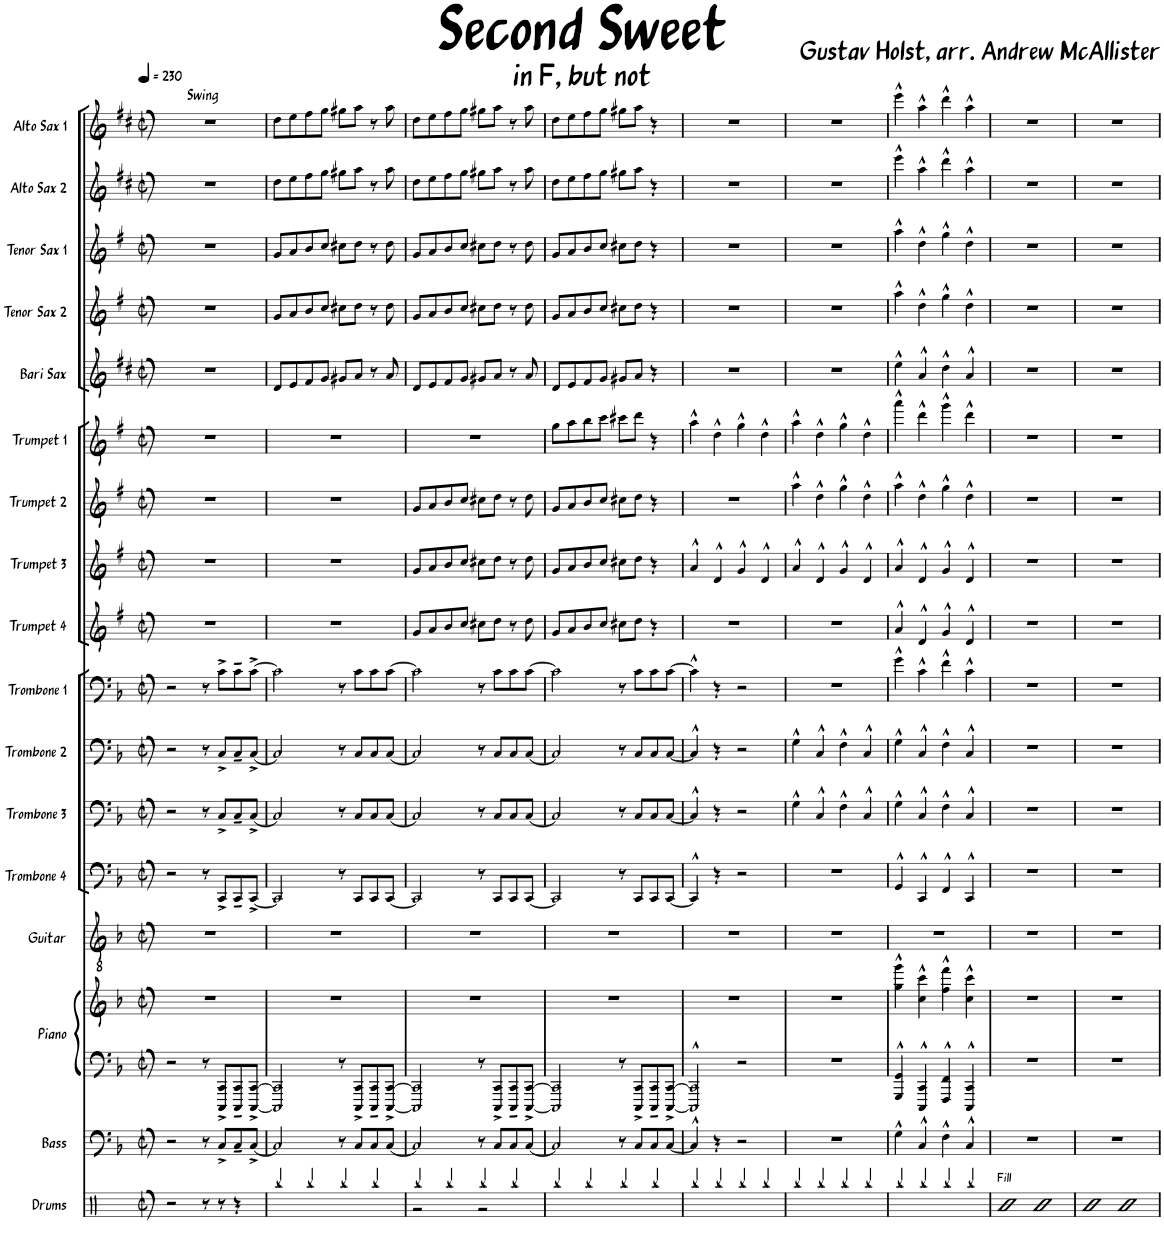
**kern	**kern	**kern	**kern	**kern	**kern	**kern	**kern	**kern	**kern	**kern	**kern	**kern	**kern	**kern	**kern	**kern	**kern
*part17	*part16	*part15	*part15	*part14	*part13	*part12	*part11	*part10	*part9	*part8	*part7	*part6	*part5	*part4	*part3	*part2	*part1
*staff18	*staff17	*staff16	*staff15	*staff14	*staff13	*staff12	*staff11	*staff10	*staff9	*staff8	*staff7	*staff6	*staff5	*staff4	*staff3	*staff2	*staff1
*I"Drums	*I"Bass	*I"Piano	*	*I"Guitar	*I"Trombone 4	*I"Trombone 3	*I"Trombone 2	*I"Trombone 1	*I"Trumpet 4	*I"Trumpet 3	*I"Trumpet 2	*I"Trumpet 1	*I"Bari Sax	*I"Tenor Sax 2	*I"Tenor Sax 1	*I"Alto Sax 2	*I"Alto Sax 1
*I'Drums	*I'Bass	*I'Pno.	*	*I'Gtr.	*I'Tbn. 4	*I'Tbn. 3	*I'Tbn. 2	*I'Tbn. 1	*I'Tpt. 4	*I'Tpt. 3	*I'Tpt. 2	*I'Tpt. 1	*I'Bari	*I'Tenor 2	*I'Tenor 1	*I'Alto 2	*I'Alto 1
*clefX	*clefF4	*clefF4	*clefG2	*clefGv2	*clefF4	*clefF4	*clefF4	*clefF4	*clefG2	*clefG2	*clefG2	*clefG2	*clefG2	*clefG2	*clefG2	*clefG2	*clefG2
*	*Trd7c12	*	*	*	*	*	*	*	*Trd1c2	*Trd1c2	*Trd1c2	*Trd1c2	*Trd12c21	*Trd8c14	*Trd8c14	*Trd5c9	*Trd5c9
*k[]	*k[b-]	*k[b-]	*k[b-]	*k[b-]	*k[b-]	*k[b-]	*k[b-]	*k[b-]	*k[f#]	*k[f#]	*k[f#]	*k[f#]	*k[f#c#]	*k[f#]	*k[f#]	*k[f#c#]	*k[f#c#]
*M2/2	*M2/2	*M2/2	*M2/2	*M2/2	*M2/2	*M2/2	*M2/2	*M2/2	*M2/2	*M2/2	*M2/2	*M2/2	*M2/2	*M2/2	*M2/2	*M2/2	*M2/2
*met(c|)	*met(c|)	*met(c|)	*met(c|)	*met(c|)	*met(c|)	*met(c|)	*met(c|)	*met(c|)	*met(c|)	*met(c|)	*met(c|)	*met(c|)	*met(c|)	*met(c|)	*met(c|)	*met(c|)	*met(c|)
*MM230	*MM230	*MM230	*MM230	*MM230	*MM230	*MM230	*MM230	*MM230	*MM230	*MM230	*MM230	*MM230	*MM230	*MM230	*MM230	*MM230	*MM230
=1	=1	=1	=1	=1	=1	=1	=1	=1	=1	=1	=1	=1	=1	=1	=1	=1	=1
2r	2r	2r	1r	1r	2r	2r	2r	2r	1r	1r	1r	1r	1r	1r	1r	1r	1r
8r	8r	8r	.	.	8r	8r	8r	8r	.	.	.	.	.	.	.	.	.
8r	8C^/L	8CCC/^ 8CC/^L	.	.	8CC^/L	8C^/L	8C^/L	8c^\L	.	.	.	.	.	.	.	.	.
4r	8C~/	8CCC/~ 8CC/~	.	.	8CC~/	8C~/	8C~/	8c~\	.	.	.	.	.	.	.	.	.
.	[8C^/J	[8CCC/^ [8CC/^J	.	.	[8CC^/J	[8C^/J	[8C^/J	[8c^\J	.	.	.	.	.	.	.	.	.
=2	=2	=2	=2	=2	=2	=2	=2	=2	=2	=2	=2	=2	=2	=2	=2	=2	=2
!	!	!	!	!	!	!	!	!	!	!	!	!	!	!	!	!	!LO:TX:a:B:t=Swing
4Rbb/	2C/]	2CCC/] 2CC/]	1r	1r	2CC/]	2C/]	2C/]	2c\]	1r	1r	1r	1r	8d/L	8g/L	8g/L	8dd\L	8dd\L
.	.	.	.	.	.	.	.	.	.	.	.	.	8e/	8a/	8a/	8ee\	8ee\
4Rbb/	.	.	.	.	.	.	.	.	.	.	.	.	8f#/	8b/	8b/	8ff#\	8ff#\
.	.	.	.	.	.	.	.	.	.	.	.	.	8g/J	8cc/J	8cc/J	8gg\J	8gg\J
4Rbb/	8r	8r	.	.	8r	8r	8r	8r	.	.	.	.	8g#X/L	8cc#X\L	8cc#X\L	8gg#X\L	8gg#X\L
.	8C/L	8CCC/^ 8CC/^L	.	.	8CC/L	8C/L	8C/L	8c\L	.	.	.	.	8a/J	8dd\J	8dd\J	8aa\J	8aa\J
4Rbb/	8C/	8CCC/~ 8CC/~	.	.	8CC/	8C/	8C/	8c\	.	.	.	.	8r	8r	8r	8r	8r
.	[8C/J	[8CCC/^ [8CC/^J	.	.	[8CC/J	[8C/J	[8C/J	[8c\J	.	.	.	.	8a/	8dd\	8dd\	8aa\	8aa\
=3	=3	=3	=3	=3	=3	=3	=3	=3	=3	=3	=3	=3	=3	=3	=3	=3	=3
*^	*	*	*	*	*	*	*	*	*	*	*	*	*	*	*	*	*
4Rbb/	2r	2C/]	2CCC/] 2CC/]	1r	1r	2CC/]	2C/]	2C/]	2c\]	8g/L	8g/L	8g/L	1r	8d/L	8g/L	8g/L	8dd\L	8dd\L
.	.	.	.	.	.	.	.	.	.	8a/	8a/	8a/	.	8e/	8a/	8a/	8ee\	8ee\
4Rbb/	.	.	.	.	.	.	.	.	.	8b/	8b/	8b/	.	8f#/	8b/	8b/	8ff#\	8ff#\
.	.	.	.	.	.	.	.	.	.	8cc/J	8cc/J	8cc/J	.	8g/J	8cc/J	8cc/J	8gg\J	8gg\J
4Rbb/	2r	8r	8r	.	.	8r	8r	8r	8r	8cc#X\L	8cc#X\L	8cc#X\L	.	8g#X/L	8cc#X\L	8cc#X\L	8gg#X\L	8gg#X\L
.	.	8C/L	8CCC/^ 8CC/^L	.	.	8CC/L	8C/L	8C/L	8c\L	8dd\J	8dd\J	8dd\J	.	8a/J	8dd\J	8dd\J	8aa\J	8aa\J
4Rbb/	.	8C/	8CCC/~ 8CC/~	.	.	8CC/	8C/	8C/	8c\	8r	8r	8r	.	8r	8r	8r	8r	8r
.	.	[8C/J	[8CCC/^ [8CC/^J	.	.	[8CC/J	[8C/J	[8C/J	[8c\J	8dd\	8dd\	8dd\	.	8a/	8dd\	8dd\	8aa\	8aa\
*v	*v	*	*	*	*	*	*	*	*	*	*	*	*	*	*	*	*	*
=4	=4	=4	=4	=4	=4	=4	=4	=4	=4	=4	=4	=4	=4	=4	=4	=4	=4
4Rbb/	2C/]	2CCC/] 2CC/]	1r	1r	2CC/]	2C/]	2C/]	2c\]	8g/L	8g/L	8g/L	8gg\L	8d/L	8g/L	8g/L	8dd\L	8dd\L
.	.	.	.	.	.	.	.	.	8a/	8a/	8a/	8aa\	8e/	8a/	8a/	8ee\	8ee\
4Rbb/	.	.	.	.	.	.	.	.	8b/	8b/	8b/	8bb\	8f#/	8b/	8b/	8ff#\	8ff#\
.	.	.	.	.	.	.	.	.	8cc/J	8cc/J	8cc/J	8ccc\J	8g/J	8cc/J	8cc/J	8gg\J	8gg\J
4Rbb/	8r	8r	.	.	8r	8r	8r	8r	8cc#X\L	8cc#X\L	8cc#X\L	8ccc#X\L	8g#X/L	8cc#X\L	8cc#X\L	8gg#X\L	8gg#X\L
.	8C/L	8CCC/^ 8CC/^L	.	.	8CC/L	8C/L	8C/L	8c\L	8dd\J	8dd\J	8dd\J	8ddd\J	8a/J	8dd\J	8dd\J	8aa\J	8aa\J
4Rbb/	8C/	8CCC/~ 8CC/~	.	.	8CC/	8C/	8C/	8c\	4r	4r	4r	4r	4r	4r	4r	4r	4r
.	[8C/J	[8CCC/^ [8CC/^J	.	.	[8CC/J	[8C/J	[8C/J	[8c\J	.	.	.	.	.	.	.	.	.
=5	=5	=5	=5	=5	=5	=5	=5	=5	=5	=5	=5	=5	=5	=5	=5	=5	=5
4Rbb/	4C^^/]	2CCC/]^^ 2CC/]^^	1r	1r	4CC^^/]	4C^^/]	4C^^/]	4c^^\]	1r	4a^^/	1r	4aa^^\	1r	1r	1r	1r	1r
4Rbb/	4r	.	.	.	4r	4r	4r	4r	.	4d^^/	.	4dd^^\	.	.	.	.	.
4Rbb/	2r	2r	.	.	2r	2r	2r	2r	.	4g^^/	.	4gg^^\	.	.	.	.	.
4Rbb/	.	.	.	.	.	.	.	.	.	4d^^/	.	4dd^^\	.	.	.	.	.
=6	=6	=6	=6	=6	=6	=6	=6	=6	=6	=6	=6	=6	=6	=6	=6	=6	=6
4Rbb/	1r	1r	1r	1r	1r	4G^^\	4G^^\	1r	1r	4a^^/	4aa^^\	4aa^^\	1r	1r	1r	1r	1r
4Rbb/	.	.	.	.	.	4C^^/	4C^^/	.	.	4d^^/	4dd^^\	4dd^^\	.	.	.	.	.
4Rbb/	.	.	.	.	.	4F^^\	4F^^\	.	.	4g^^/	4gg^^\	4gg^^\	.	.	.	.	.
4Rbb/	.	.	.	.	.	4C^^/	4C^^/	.	.	4d^^/	4dd^^\	4dd^^\	.	.	.	.	.
=7	=7	=7	=7	=7	=7	=7	=7	=7	=7	=7	=7	=7	=7	=7	=7	=7	=7
4Rbb/	4G^^\	4GGG/^^ 4GG/^^	4gg\^^ 4ggg\^^	1r	4GG^^/	4G^^\	4G^^\	4g^^\	4a^^/	4a^^/	4aa^^\	4aaa^^\	4ee^^\	4aa^^\	4aa^^\	4eee^^\	4eee^^\
4Rbb/	4C^^/	4CCC/^^ 4CC/^^	4cc\^^ 4ccc\^^	.	4CC^^/	4C^^/	4C^^/	4c^^\	4d^^/	4d^^/	4dd^^\	4ddd^^\	4a^^/	4dd^^\	4dd^^\	4aa^^\	4aa^^\
4Rbb/	4F^^\	4FFF/^^ 4FF/^^	4ff\^^ 4fff\^^	.	4FF^^/	4F^^\	4F^^\	4f^^\	4g^^/	4g^^/	4gg^^\	4ggg^^\	4dd^^\	4gg^^\	4gg^^\	4ddd^^\	4ddd^^\
4Rbb/	4C^^/	4CCC/^^ 4CC/^^	4cc\^^ 4ccc\^^	.	4CC^^/	4C^^/	4C^^/	4c^^\	4d^^/	4d^^/	4dd^^\	4ddd^^\	4a^^/	4dd^^\	4dd^^\	4aa^^\	4aa^^\
=8	=8	=8	=8	=8	=8	=8	=8	=8	=8	=8	=8	=8	=8	=8	=8	=8	=8
!LO:TX:a:t=Fill	!	!	!	!	!	!	!	!	!	!	!	!	!	!	!	!	!
2R	1r	1r	1r	1r	1r	1r	1r	1r	1r	1r	1r	1r	1r	1r	1r	1r	1r
2R	.	.	.	.	.	.	.	.	.	.	.	.	.	.	.	.	.
=9	=9	=9	=9	=9	=9	=9	=9	=9	=9	=9	=9	=9	=9	=9	=9	=9	=9
2R	1r	1r	1r	1r	1r	1r	1r	1r	1r	1r	1r	1r	1r	1r	1r	1r	1r
2R	.	.	.	.	.	.	.	.	.	.	.	.	.	.	.	.	.
=	=	=	=	=	=	=	=	=	=	=	=	=	=	=	=	=	=
*-	*-	*-	*-	*-	*-	*-	*-	*-	*-	*-	*-	*-	*-	*-	*-	*-	*-
